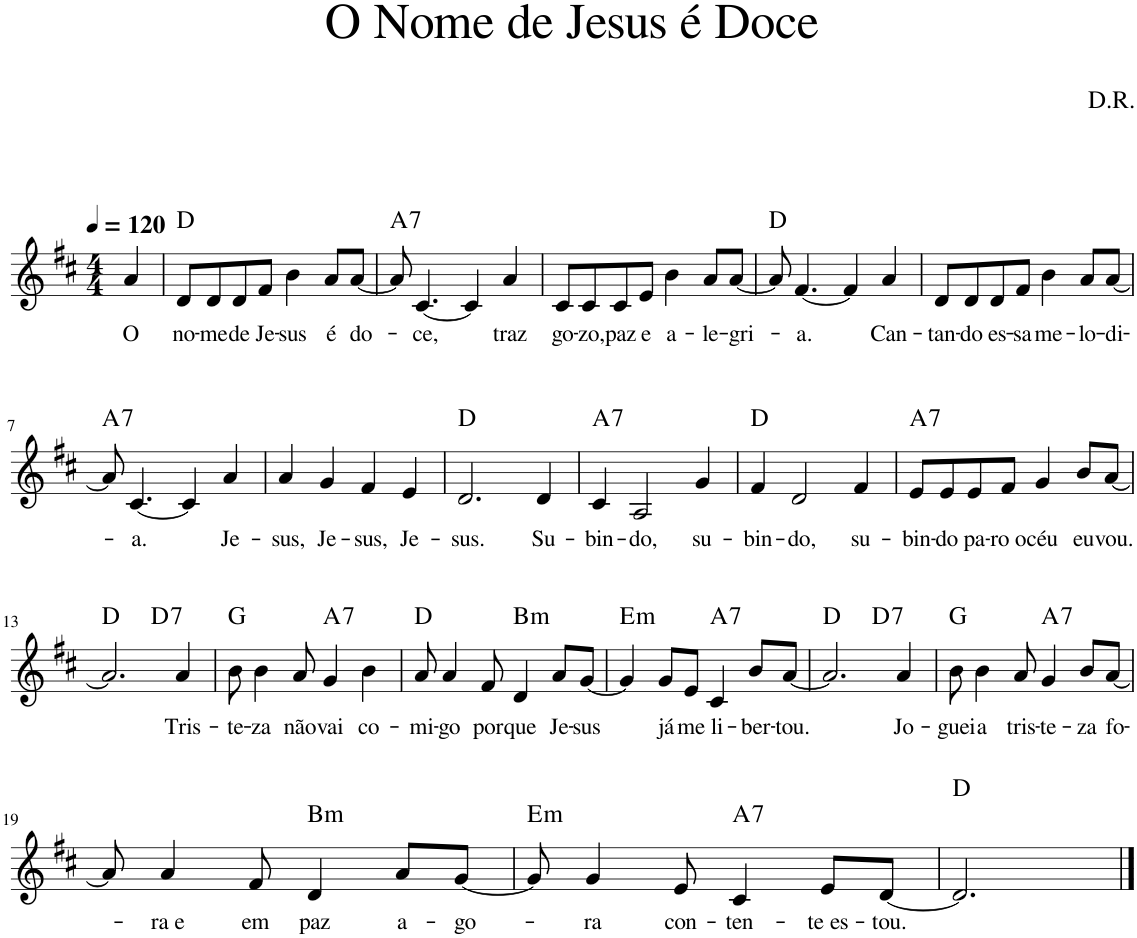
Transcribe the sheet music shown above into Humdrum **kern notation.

**kern	**text	**harte
*part1	*part1	*part1
*staff1	*staff1	*
*I"Voz	*	*
*I'Vo.	*	*
*clefG2	*	*
*k[f#c#]	*	*
*M4/4	*	*
*MM120	*	*
=1	=1	=1
!	!LO:LY:b	!
4a/	O	.
=2	=2	=2
!	!LO:LY:b	!
8d/L	no-	D:maj
!	!LO:LY:b	!
8d/	-me	.
!	!LO:LY:b	!
8d/	de	.
!	!LO:LY:b	!
8f#/J	Je-	.
!	!LO:LY:b	!
4b\	-sus	.
!	!LO:LY:b	!
8a/L	é	.
!	!LO:LY:b	!
[8a/J	do-	.
=3	=3	=3
!	!	!LO:H:kt=7
8a/]	.	A:7
!	!LO:LY:b	!
[4.c#/	-ce,	.
4c#/]	.	.
!	!LO:LY:b	!
4a/	traz	.
=4	=4	=4
!	!LO:LY:b	!
8c#/L	go-	.
!	!LO:LY:b	!
8c#/	-zo,	.
!	!LO:LY:b	!
8c#/	paz	.
!	!LO:LY:b	!
8e/J	e	.
!	!LO:LY:b	!
4b\	a-	.
!	!LO:LY:b	!
8a/L	-le-	.
!	!LO:LY:b	!
[8a/J	-gri-	.
=5	=5	=5
8a/]	.	D:maj
!	!LO:LY:b	!
[4.f#/	-a.	.
4f#/]	.	.
!	!LO:LY:b	!
4a/	Can-	.
=6	=6	=6
!	!LO:LY:b	!
8d/L	-tan-	.
!	!LO:LY:b	!
8d/	-do	.
!	!LO:LY:b	!
8d/	es-	.
!	!LO:LY:b	!
8f#/J	-sa	.
!	!LO:LY:b	!
4b\	me-	.
!	!LO:LY:b	!
8a/L	-lo-	.
!	!LO:LY:b	!
[8a/J	-di-	.
!!LO:LB:g=z
=7	=7	=7
!	!	!LO:H:kt=7
8a/]	.	A:7
!	!LO:LY:b	!
[4.c#/	-a.	.
4c#/]	.	.
!	!LO:LY:b	!
4a/	Je-	.
=8	=8	=8
!	!LO:LY:b	!
4a/	-sus,	.
!	!LO:LY:b	!
4g/	Je-	.
!	!LO:LY:b	!
4f#/	-sus,	.
!	!LO:LY:b	!
4e/	Je-	.
=9	=9	=9
!	!LO:LY:b	!
2.d/	-sus.	D:maj
!	!LO:LY:b	!
4d/	Su-	.
=10	=10	=10
!	!LO:LY:b	!LO:H:kt=7
4c#/	-bin-	A:7
!	!LO:LY:b	!
2A/	-do,	.
!	!LO:LY:b	!
4g/	su-	.
=11	=11	=11
!	!LO:LY:b	!
4f#/	-bin-	D:maj
!	!LO:LY:b	!
2d/	-do,	.
!	!LO:LY:b	!
4f#/	su-	.
=12	=12	=12
!	!LO:LY:b	!LO:H:kt=7
8e/L	-bin-	A:7
!	!LO:LY:b	!
8e/	-do	.
!	!LO:LY:b	!
8e/	pa-	.
!	!LO:LY:b	!
8f#/J	-ro o	.
!	!LO:LY:b	!
4g/	céu	.
!	!LO:LY:b	!
8b/L	eu	.
!	!LO:LY:b	!
[8a/J	vou.	.
!!LO:LB:g=z
=13	=13	=13
*^	*	*
2.a/]	2ryy	.	D:maj
!	!	!	!LO:H:kt=7
.	2ryy	.	D:7
!	!	!LO:LY:b	!
4a/	.	Tris-	.
=14	=14	=14	=14
!	!	!LO:LY:b	!
*v	*v	*	*
8b\	-te-	G:maj
!	!LO:LY:b	!
4b\	-za	.
!	!LO:LY:b	!
8a/	não	.
!	!LO:LY:b	!LO:H:kt=7
4g/	vai	A:7
!	!LO:LY:b	!
4b\	co-	.
=15	=15	=15
!	!LO:LY:b	!
8a/	-mi-	D:maj
!	!LO:LY:b	!
4a/	-go	.
!	!LO:LY:b	!
8f#/	por	.
!	!LO:LY:b	!LO:H:kt=m
4d/	que	B:min
!	!LO:LY:b	!
8a/L	Je-	.
!	!LO:LY:b	!
[8g/J	-sus	.
=16	=16	=16
!	!	!LO:H:kt=m
4g/]	.	E:min
!	!LO:LY:b	!
8g/L	já	.
!	!LO:LY:b	!
8e/J	me	.
!	!LO:LY:b	!LO:H:kt=7
4c#/	li-	A:7
!	!LO:LY:b	!
8b/L	-ber-	.
!	!LO:LY:b	!
[8a/J	-tou.	.
=17	=17	=17
*^	*	*
2.a/]	2ryy	.	D:maj
!	!	!	!LO:H:kt=7
.	2ryy	.	D:7
!	!	!LO:LY:b	!
4a/	.	Jo-	.
=18	=18	=18	=18
!	!	!LO:LY:b	!
*v	*v	*	*
8b\	-guei	G:maj
!	!LO:LY:b	!
4b\	a	.
!	!LO:LY:b	!
8a/	tris-	.
!	!LO:LY:b	!LO:H:kt=7
4g/	-te-	A:7
!	!LO:LY:b	!
8b/L	-za	.
!	!LO:LY:b	!
[8a/J	fo-	.
!!LO:LB:g=z
=19	=19	=19
8a/]	.	.
!	!LO:LY:b	!
4a/	-ra e	.
!	!LO:LY:b	!
8f#/	em	.
!	!LO:LY:b	!LO:H:kt=m
4d/	paz	B:min
!	!LO:LY:b	!
8a/L	a-	.
!	!LO:LY:b	!
[8g/J	-go-	.
=20	=20	=20
!	!	!LO:H:kt=m
8g/]	.	E:min
!	!LO:LY:b	!
4g/	-ra	.
!	!LO:LY:b	!
8e/	con-	.
!	!LO:LY:b	!LO:H:kt=7
4c#/	-ten-	A:7
!	!LO:LY:b	!
8e/L	-te es-	.
!	!LO:LY:b	!
[8d/J	-tou.	.
=21	=21	=21
!	!	!LO:H:n=1:kt=N.C.
2.d/]	.	N D:maj
==	==	==
*-	*-	*-
